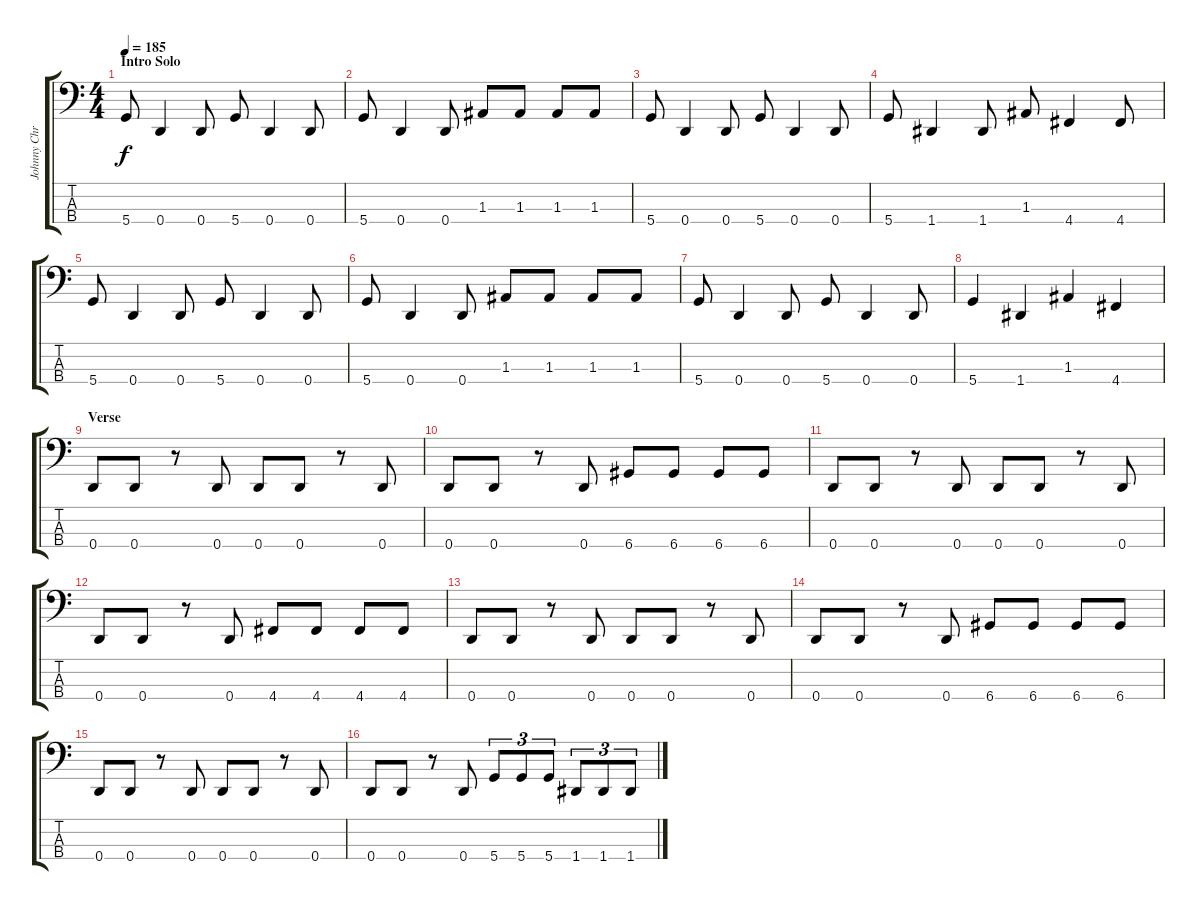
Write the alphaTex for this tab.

\track ("Johnny Christ" "Johnny Chr") {instrument electricbasspick}
\staff {score tabs}
\tuning (G2 D2 A1 D1) {hide}
\ts (4 4)
\section ("" "Intro Solo")
\tempo 185
\clef f4
\ks c
5.4.8{dy f} 0.4.4 0.4.8 5.4.8 0.4.4 0.4.8 |
5.4.8 0.4.4 0.4.8 1.3.8 1.3.8 1.3.8 1.3.8 |
5.4.8 0.4.4 0.4.8 5.4.8 0.4.4 0.4.8 |
5.4.8 1.4.4 1.4.8 1.3.8 4.4.4 4.4.8 |
5.4.8 0.4.4 0.4.8 5.4.8 0.4.4 0.4.8 |
5.4.8 0.4.4 0.4.8 1.3.8 1.3.8 1.3.8 1.3.8 |
5.4.8 0.4.4 0.4.8 5.4.8 0.4.4 0.4.8 |
5.4.4 1.4.4 1.3.4 4.4.4 |
\section ("" "Verse")
0.4.8 0.4.8 r.8 0.4.8 0.4.8 0.4.8 r.8 0.4.8 |
0.4.8 0.4.8 r.8 0.4.8 6.4.8 6.4.8 6.4.8 6.4.8 |
0.4.8 0.4.8 r.8 0.4.8 0.4.8 0.4.8 r.8 0.4.8 |
0.4.8 0.4.8 r.8 0.4.8 4.4.8 4.4.8 4.4.8 4.4.8 |
0.4.8 0.4.8 r.8 0.4.8 0.4.8 0.4.8 r.8 0.4.8 |
0.4.8 0.4.8 r.8 0.4.8 6.4.8 6.4.8 6.4.8 6.4.8 |
0.4.8 0.4.8 r.8 0.4.8 0.4.8 0.4.8 r.8 0.4.8 |
0.4.8 0.4.8 r.8 0.4.8 5.4.8{tu (3 2)} 5.4.8{tu (3 2)} 5.4.8{tu (3 2)} 1.4.8{tu (3 2)} 1.4.8{tu (3 2)} 1.4.8{tu (3 2)}
